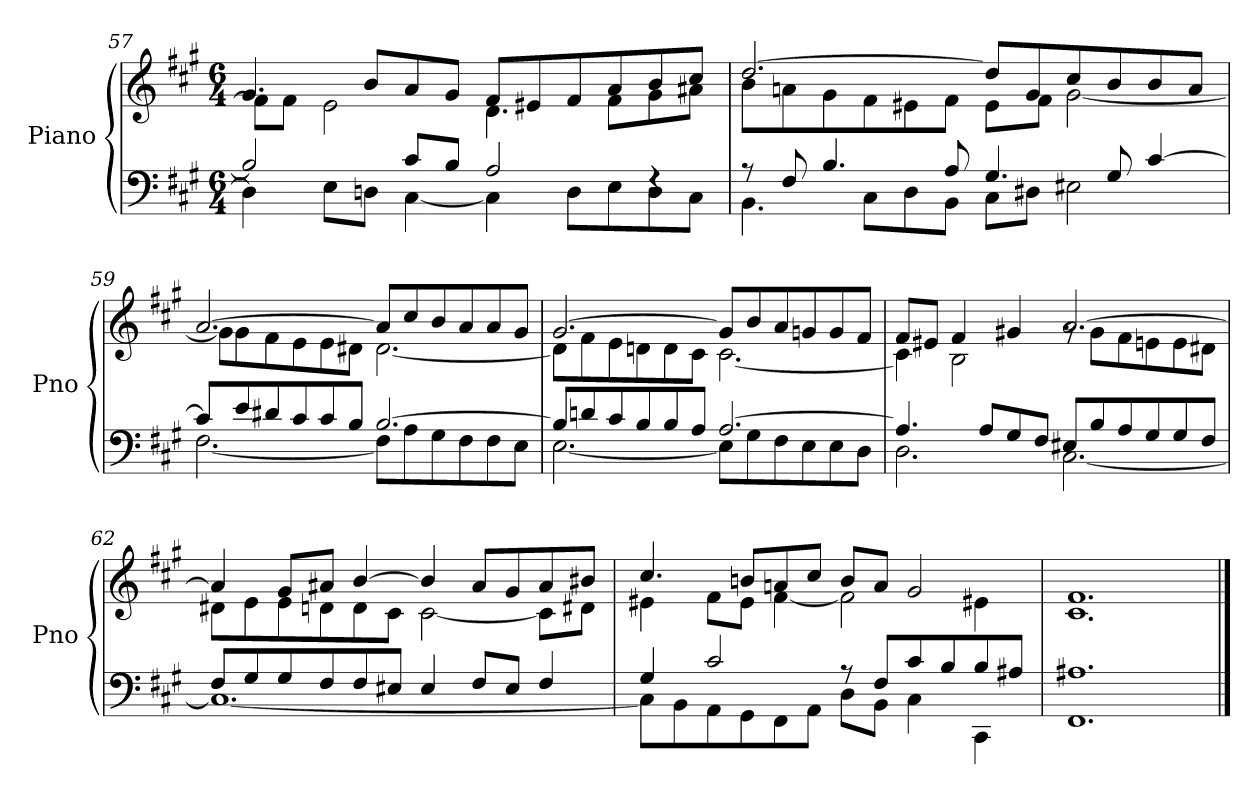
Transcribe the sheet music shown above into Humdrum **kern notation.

**kern	**kern
*part1	*part1
*staff2	*staff1
*I"Piano	*
*I'Pno	*
*clefF4	*clefG2
*k[f#c#g#]	*k[f#c#g#]
*M6/4	*M6/4
=57	=57
*^	*^
2B/]	4D#\]	4.g#/	8f#\L]
.	.	.	8f#\J
.	8E\L	.	2e\
.	8Dn\J	8b/L	.
8c#/L	[4C#\	8a/	.
8B/J	.	8g#/J	.
2A/	4C#\]	8f#/L	4.d\
.	.	8e#X/	.
.	8D\L	8f#/	.
.	8E\	8a/	8f#\L
4rF	8D\	8b/	8g#\
.	8C#\J	8cc#/J	8a#X\J
!!LO:LB:g=z	!!
=58	=58	=58	=58
8r	4.BB\	[2.dd/	8b\L
8F#/	.	.	8an\
4.B/	.	.	8g#\
.	8C#\L	.	8f#\
.	8D\	.	8e#X\
8A/	8BB\J	.	8f#\J
4.G#/	8C#\L	8dd/L]	8e#\L
.	8D#X\J	8g#/	8f#\J
.	2E#X\	8cc#/	[2g#\
8G#/	.	8b/	.
[4c#/	.	8b/	.
.	.	8a/J	.
=59	=59	=59	=59
8c#/L]	[2.F#\	[2.a/	8g#\L]
8e/	.	.	8g#\
8d#X/	.	.	8f#\
8c#/	.	.	8e\
8c#/	.	.	8e\
8B/J	.	.	8d#X\J
[2.B/	8F#\L]	8a/L]	[2.d#\
.	8A\	8cc#/	.
.	8G#\	8b/	.
.	8F#\	8a/	.
.	8F#\	8a/	.
.	8E\J	8g#/J	.
!!LO:LB:g=z	!!
=60	=60	=60	=60
8B/L]	[2.E\	[2.g#/	8d#\L]
8dn/	.	.	8f#\
8c#/	.	.	8e\
8B/	.	.	8dn\
8B/	.	.	8d\
8A/J	.	.	8c#\J
[2.A/	8E\L]	8g#/L]	[2.c#\
.	8G#\	8b/	.
.	8F#\	8a/	.
.	8E\	8gn/	.
.	8E\	8g/	.
.	8D\J	8f#/J	.
=61	=61	=61	=61
4.A/]	2.D\	8f#/L	4c#\]
.	.	8e#X/J	.
.	.	4f#/	2B\
8A/L	.	.	.
8G#/	.	4g#X/	.
8F#/J	.	.	.
8E#X/L	[2.C#\	[2.a/	8rg
8B/	.	.	8g#\L
8A/	.	.	8f#\
8G#/	.	.	8en\
8G#/	.	.	8e\
8F#/J	.	.	8d#X\J
!!LO:LB:g=z	!!
=62	=62	=62	=62
8F#/L	1.C#_	4a/]	8d#X\L
8G#/	.	.	8e\
8G#/	.	8g#/L	8e\
8F#/	.	8a#X/J	8dn\
8F#/	.	[4b/	8d\
8E#X/J	.	.	8c#\J
4E#/	.	4b/]	[2c#\
8F#/L	.	8a#/L	.
8E#/J	.	8g#/	.
4F#/	.	8a#/	8c#\L]
.	.	8b#X/J	8d#X\J
=63	=63	=63	=63
4G#/	8C#\L]	4.cc#/	4e#X\
.	8BB\	.	.
2c#/	8AA\	.	8f#\L
.	8GG#\	8bn/L	8e#\J
.	8FF#\	8an/	[4f#\
.	8AA\J	8cc#/J	.
8rA	8D\L	8b/L	2f#\]
8F#/L	8BB\J	8a/J	.
8c#/	4C#\	2g#/	.
8B/	.	.	.
8B/	4CC#\	.	4e#X\
8A#X/J	.	.	.
=64	=64	=64	=64
1.A#X	1.FF#	1.f#	1.c#
*v	*v	*	*
*	*v	*v
==	==
*-	*-
